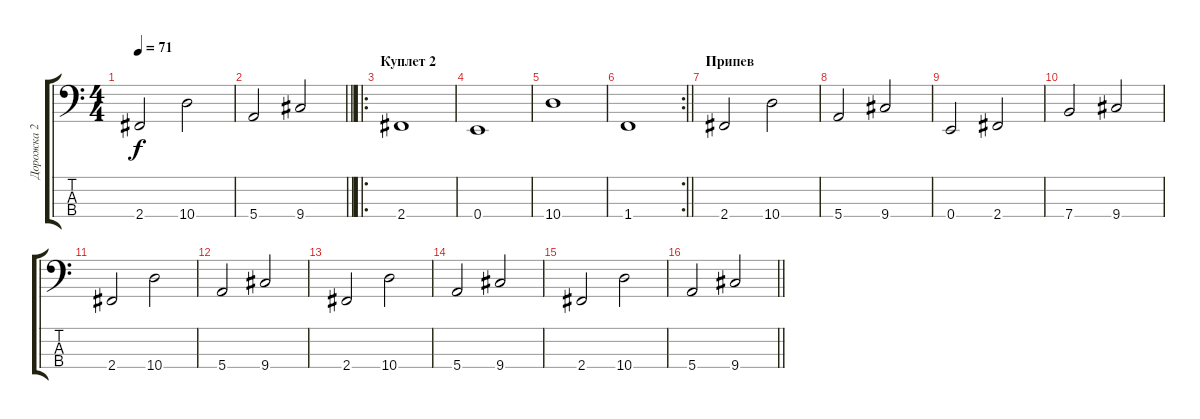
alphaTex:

\track ("Дорожка 2" "Дорожка 2") {instrument electricbasspick}
\staff {score tabs}
\tuning (G2 D2 A1 E1) {hide}
\ts (4 4)
\tempo 71
\clef f4
\ks c
2.4.2{dy f} 10.4.2 |
\barLineRight lightlight
5.4.2 9.4.2 |
\ro
\section ("" "Куплет 2")
2.4.1 |
0.4.1 |
10.4.1 |
\rc 2
\barLineRight lightlight
1.4.1 |
\section ("" "Припев")
2.4.2 10.4.2 |
5.4.2 9.4.2 |
0.4.2 2.4.2 |
7.4.2 9.4.2 |
2.4.2 10.4.2 |
5.4.2 9.4.2 |
2.4.2 10.4.2 |
5.4.2 9.4.2 |
2.4.2 10.4.2 |
\barLineRight lightlight
5.4.2 9.4.2
